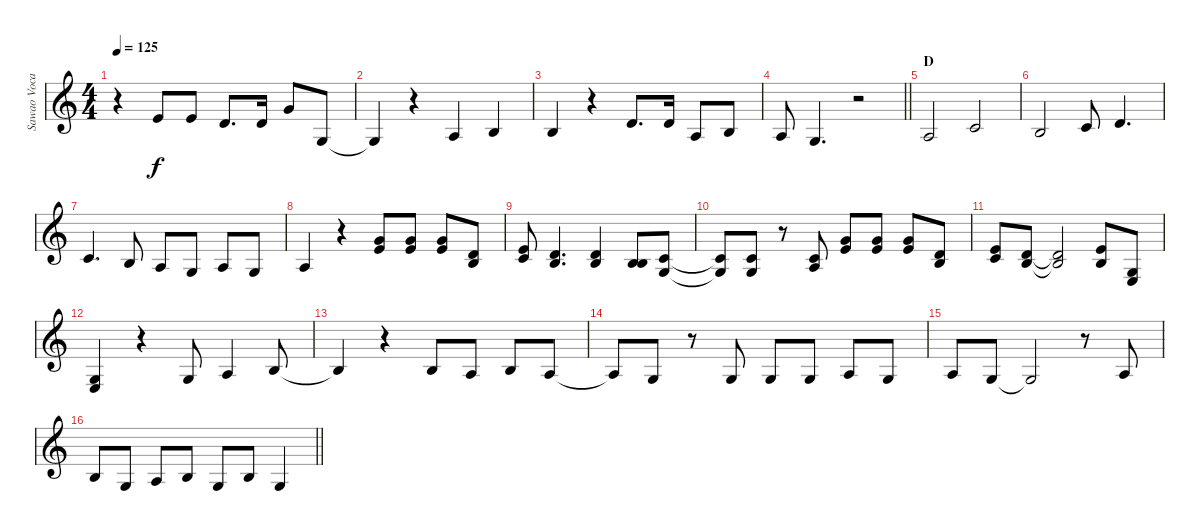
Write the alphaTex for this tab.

\track ("Sawao Vocal" "Sawao Voca") {instrument synthbrass1}
\staff {score}
\tuning (E4 B3 G3 D3 A2 E2) {hide}
\ts (4 4)
\tempo 125
\clef g2
\ks c
r.4{dy f} 0.1.8 0.1.8 3.2.8{d} 3.2.16 3.1.8 0.3.8 |
0.3{t}.4 r.4 2.3.4 0.2.4 |
0.2.4 r.4 3.2.8{d} 3.2.16 2.3.8 0.2.8 |
\barLineRight lightlight
2.3.8 0.3.4{d} r.2 |
\section ("" "D")
2.3.2 1.2.2 |
0.2.2 1.2.8 3.2.4{d} |
1.2.4{d} 0.2.8 2.3.8 0.3.8 2.3.8 0.3.8 |
2.3.4 r.4 (3.1 5.2).8 (3.1 5.2).8 (3.1 5.2).8 (3.2 4.3).8 |
(0.1 1.2).8 (3.2 4.3).4{d} (0.2 7.3).4 (0.2 4.3).8 (1.2 0.3).8 |
(1.2{t} 0.3{t}).8 (1.2 0.3).8 r.8 (1.2 2.3).8 (0.1 8.2).8 (3.1 5.2).8 (3.1 5.2).8 (3.2 4.3).8 |
(0.1 1.2).8 (3.2 4.3).8 (3.2{t} 4.3{t}).2 (0.1 0.2).8 (0.3 2.4).8 |
(0.3 2.4).4 r.4 0.3.8 2.3.4 0.2.8 |
0.2{t}.4 r.4 0.2.8 2.3.8 0.2.8 2.3.8 |
2.3{t}.8 0.3.8 r.8 0.3.8 0.3.8 0.3.8 2.3.8 0.3.8 |
2.3.8 0.3.8 0.3{t}.2 r.8 2.3.8 |
\barLineRight lightlight
0.2.8 0.3.8 2.3.8 0.2.8 0.3.8 0.2.8 0.3.4
